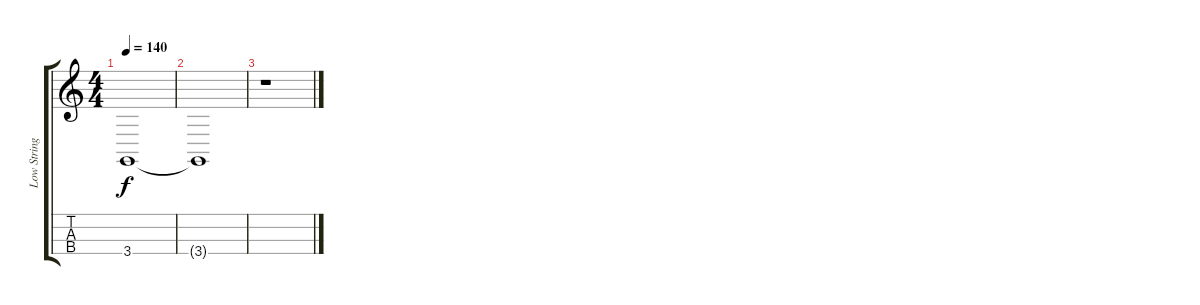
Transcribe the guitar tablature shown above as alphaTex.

\track ("Low Strings/Bass" "Low String") {instrument synthstrings1}
\staff {score tabs}
\tuning (G3 D3 A2 E2) {hide}
\ts (4 4)
\tempo 140
\clef g2
\ks c
3.4{t}.1{dy f} |
3.4{t}.1 |
r.1
